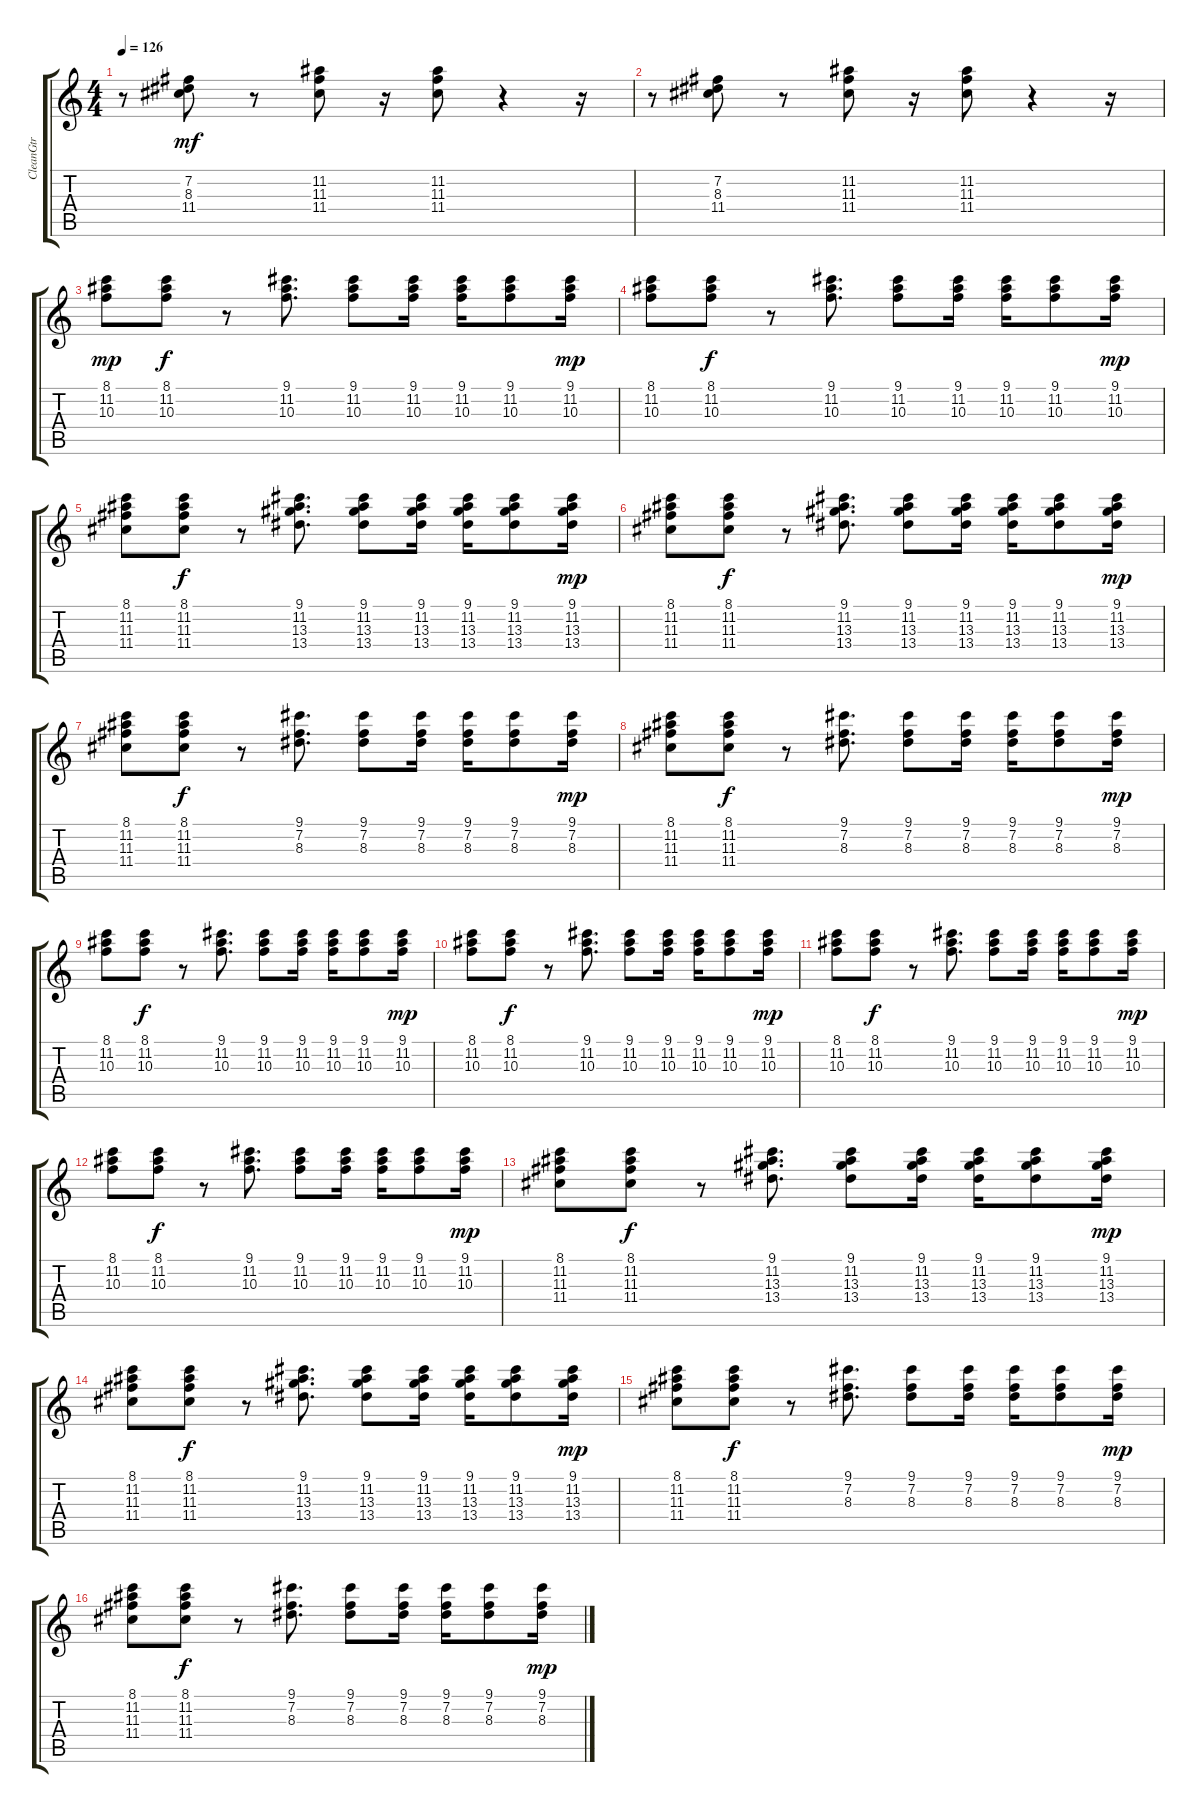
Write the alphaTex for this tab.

\track ("CleanGtr" "CleanGtr") {instrument electricguitarclean}
\staff {score tabs}
\tuning (E4 B3 G3 D3 A2 E2) {hide}
\ts (4 4)
\tempo 126
\clef g2
\ks c
r.8{dy mf} (7.2 8.3 11.4).8 r.8 (11.2 11.3 11.4).8 r.16 (11.2 11.3 11.4).8 r.4 r.16 |
r.8 (7.2 8.3 11.4).8 r.8 (11.2 11.3 11.4).8 r.16 (11.2 11.3 11.4).8 r.4 r.16 |
(8.1 11.2 10.3).8{dy mp balance 10} (8.1 11.2 10.3).8{dy f} r.8 (9.1 11.2 10.3).8{d} (9.1 11.2 10.3).8 (9.1 11.2 10.3).16 (9.1 11.2 10.3).16 (9.1 11.2 10.3).8 (9.1 11.2 10.3).16{dy mp} |
(8.1 11.2 10.3).8 (8.1 11.2 10.3).8{dy f} r.8 (9.1 11.2 10.3).8{d} (9.1 11.2 10.3).8 (9.1 11.2 10.3).16 (9.1 11.2 10.3).16 (9.1 11.2 10.3).8 (9.1 11.2 10.3).16{dy mp} |
(8.1 11.2 11.3 11.4).8 (8.1 11.2 11.3 11.4).8{dy f} r.8 (9.1 11.2 13.3 13.4).8{d} (9.1 11.2 13.3 13.4).8 (9.1 11.2 13.3 13.4).16 (9.1 11.2 13.3 13.4).16 (9.1 11.2 13.3 13.4).8 (9.1 11.2 13.3 13.4).16{dy mp} |
(8.1 11.2 11.3 11.4).8 (8.1 11.2 11.3 11.4).8{dy f} r.8 (9.1 11.2 13.3 13.4).8{d} (9.1 11.2 13.3 13.4).8 (9.1 11.2 13.3 13.4).16 (9.1 11.2 13.3 13.4).16 (9.1 11.2 13.3 13.4).8 (9.1 11.2 13.3 13.4).16{dy mp} |
(8.1 11.2 11.3 11.4).8 (8.1 11.2 11.3 11.4).8{dy f} r.8 (9.1 7.2 8.3).8{d} (9.1 7.2 8.3).8 (9.1 7.2 8.3).16 (9.1 7.2 8.3).16 (9.1 7.2 8.3).8 (9.1 7.2 8.3).16{dy mp} |
(8.1 11.2 11.3 11.4).8 (8.1 11.2 11.3 11.4).8{dy f} r.8 (9.1 7.2 8.3).8{d} (9.1 7.2 8.3).8 (9.1 7.2 8.3).16 (9.1 7.2 8.3).16 (9.1 7.2 8.3).8 (9.1 7.2 8.3).16{dy mp} |
(8.1 11.2 10.3).8 (8.1 11.2 10.3).8{dy f} r.8 (9.1 11.2 10.3).8{d} (9.1 11.2 10.3).8 (9.1 11.2 10.3).16 (9.1 11.2 10.3).16 (9.1 11.2 10.3).8 (9.1 11.2 10.3).16{dy mp} |
(8.1 11.2 10.3).8 (8.1 11.2 10.3).8{dy f} r.8 (9.1 11.2 10.3).8{d} (9.1 11.2 10.3).8 (9.1 11.2 10.3).16 (9.1 11.2 10.3).16 (9.1 11.2 10.3).8 (9.1 11.2 10.3).16{dy mp} |
(8.1 11.2 10.3).8 (8.1 11.2 10.3).8{dy f} r.8 (9.1 11.2 10.3).8{d} (9.1 11.2 10.3).8 (9.1 11.2 10.3).16 (9.1 11.2 10.3).16 (9.1 11.2 10.3).8 (9.1 11.2 10.3).16{dy mp} |
(8.1 11.2 10.3).8 (8.1 11.2 10.3).8{dy f} r.8 (9.1 11.2 10.3).8{d} (9.1 11.2 10.3).8 (9.1 11.2 10.3).16 (9.1 11.2 10.3).16 (9.1 11.2 10.3).8 (9.1 11.2 10.3).16{dy mp} |
(8.1 11.2 11.3 11.4).8 (8.1 11.2 11.3 11.4).8{dy f} r.8 (9.1 11.2 13.3 13.4).8{d} (9.1 11.2 13.3 13.4).8 (9.1 11.2 13.3 13.4).16 (9.1 11.2 13.3 13.4).16 (9.1 11.2 13.3 13.4).8 (9.1 11.2 13.3 13.4).16{dy mp} |
(8.1 11.2 11.3 11.4).8 (8.1 11.2 11.3 11.4).8{dy f} r.8 (9.1 11.2 13.3 13.4).8{d} (9.1 11.2 13.3 13.4).8 (9.1 11.2 13.3 13.4).16 (9.1 11.2 13.3 13.4).16 (9.1 11.2 13.3 13.4).8 (9.1 11.2 13.3 13.4).16{dy mp} |
(8.1 11.2 11.3 11.4).8 (8.1 11.2 11.3 11.4).8{dy f} r.8 (9.1 7.2 8.3).8{d} (9.1 7.2 8.3).8 (9.1 7.2 8.3).16 (9.1 7.2 8.3).16 (9.1 7.2 8.3).8 (9.1 7.2 8.3).16{dy mp} |
(8.1 11.2 11.3 11.4).8 (8.1 11.2 11.3 11.4).8{dy f} r.8 (9.1 7.2 8.3).8{d} (9.1 7.2 8.3).8 (9.1 7.2 8.3).16 (9.1 7.2 8.3).16 (9.1 7.2 8.3).8 (9.1 7.2 8.3).16{dy mp}
